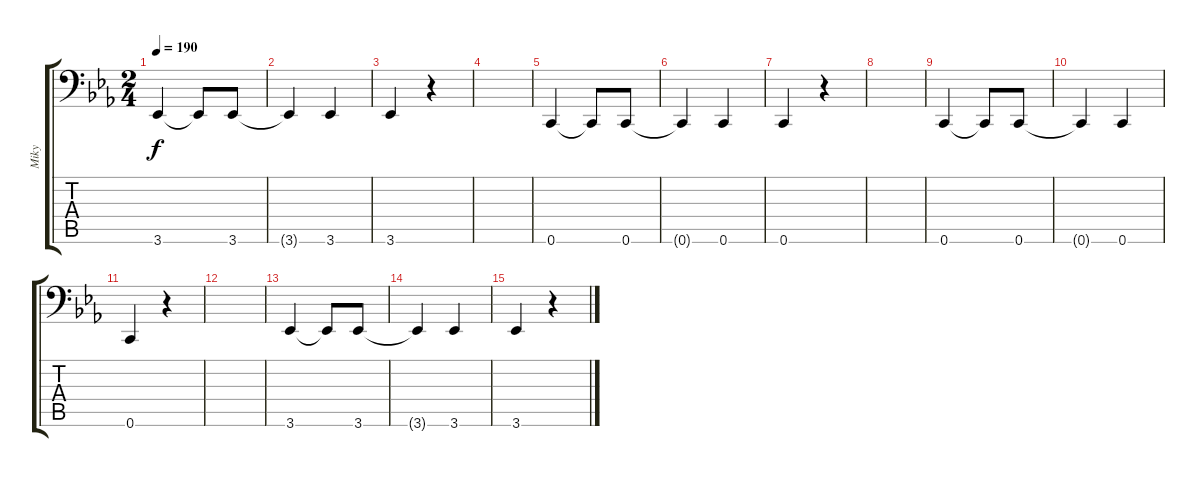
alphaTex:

\track ("Miky" "Miky") {instrument electricbasspick}
\staff {score tabs}
\tuning (D3 A2 F2 C2 G1 C1) {hide}
\ts (2 4)
\tempo 190
\clef f4
\ks eb
3.6.4{dy f} 3.6{t}.8 3.6.8 |
3.6{t}.4 3.6.4 |
3.6.4 r.4 |
|
0.6.4 0.6{t}.8 0.6.8 |
0.6{t}.4 0.6.4 |
0.6.4 r.4 |
|
0.6.4 0.6{t}.8 0.6.8 |
0.6{t}.4 0.6.4 |
0.6.4 r.4 |
|
3.6.4 3.6{t}.8 3.6.8 |
3.6{t}.4 3.6.4 |
3.6.4 r.4
